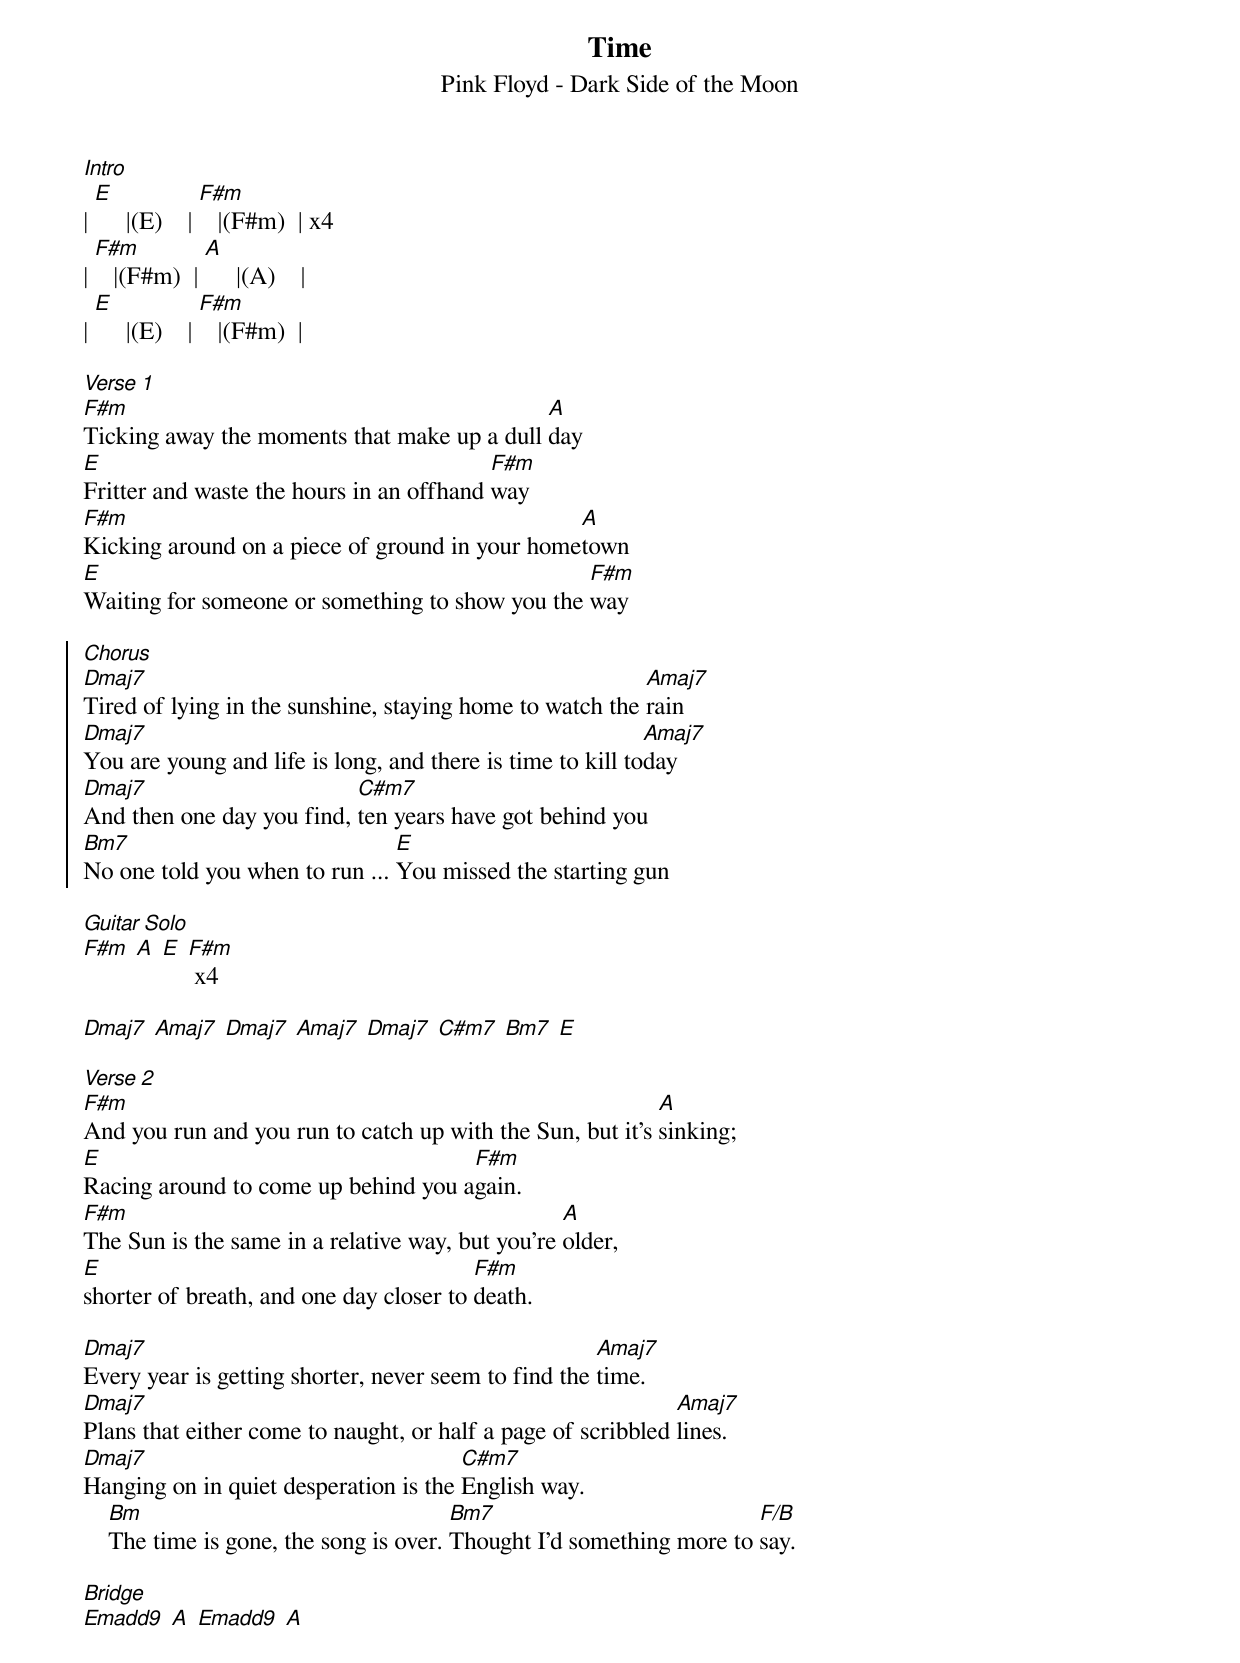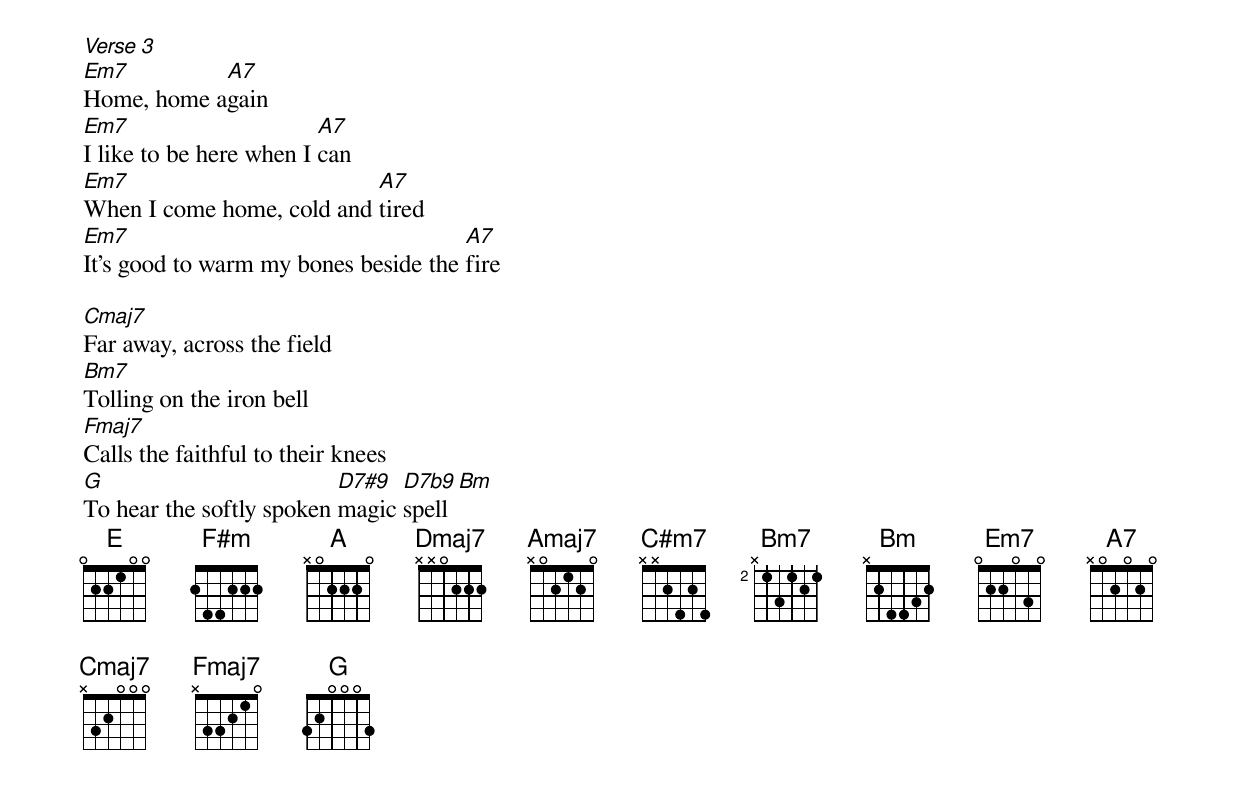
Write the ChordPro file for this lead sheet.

{title:Time}
{subtitle:Pink Floyd - Dark Side of the Moon}
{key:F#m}
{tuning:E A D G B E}
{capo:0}
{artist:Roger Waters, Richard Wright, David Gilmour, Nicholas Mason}
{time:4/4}


{start_of_verse}
[Intro]
| [E]     |(E)    | [F#m]   |(F#m)  | x4
| [F#m]   |(F#m)  | [A]     |(A)    |
| [E]     |(E)    | [F#m]   |(F#m)  |
{end_of_verse}

{start_of_verse}
[Verse 1]
[F#m]Ticking away the moments that make up a dull [A]day
[E]Fritter and waste the hours in an offhand [F#m]way
[F#m]Kicking around on a piece of ground in your home[A]town
[E]Waiting for someone or something to show you the [F#m]way
{end_of_verse}

{start_of_chorus}
[Chorus]
[Dmaj7]Tired of lying in the sunshine, staying home to watch the [Amaj7]rain
[Dmaj7]You are young and life is long, and there is time to kill to[Amaj7]day
[Dmaj7]And then one day you find, [C#m7]ten years have got behind you
[Bm7]No one told you when to run ... [E]You missed the starting gun
{end_of_chorus}

{start_of_verse}
[Guitar Solo]
[F#m] [A] [E] [F#m] x4

[Dmaj7] [Amaj7] [Dmaj7] [Amaj7] [Dmaj7] [C#m7] [Bm7] [E]
{end_of_verse}

{start_of_verse}
[Verse 2]
[F#m]And you run and you run to catch up with the Sun, but it's [A]sinking;
[E]Racing around to come up behind you a[F#m]gain.
[F#m]The Sun is the same in a relative way, but you're [A]older,
[E]shorter of breath, and one day closer to [F#m]death.

[Dmaj7]Every year is getting shorter, never seem to find the [Amaj7]time.
[Dmaj7]Plans that either come to naught, or half a page of scribbled [Amaj7]lines.
[Dmaj7]Hanging on in quiet desperation is the [C#m7]English way.
    [Bm]The time is gone, the song is over. [Bm7]Thought I'd something more to [F/B]say.
{end_of_verse}

{start_of_verse}
[Bridge]
[Emadd9] [A] [Emadd9] [A]
{end_of_verse}

{start_of_verse}
[Verse 3]
[Em7]Home, home a[A7]gain
[Em7]I like to be here when I [A7]can
[Em7]When I come home, cold and [A7]tired
[Em7]It's good to warm my bones beside the [A7]fire

[Cmaj7]Far away, across the field
[Bm7]Tolling on the iron bell
[Fmaj7]Calls the faithful to their knees
[G]To hear the softly spoken [D7#9]magic [D7b9]spell [Bm]
{end_of_verse}
